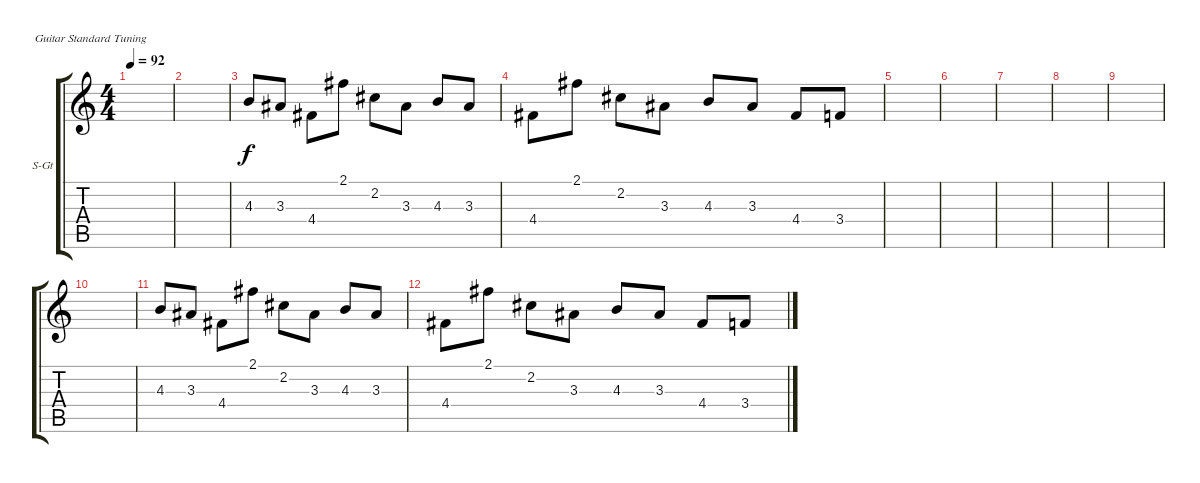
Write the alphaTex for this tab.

\defaultSystemsLayout 4
\bracketExtendMode groupsimilarinstruments
\firstSystemTrackNameOrientation horizontal
\otherSystemsTrackNameOrientation horizontal
\track ("Steel Guitar" "S-Gt") {instrument acousticguitarsteel}
\staff {score tabs}
\tuning (E4 B3 G3 D3 A2 E2)
\ts (4 4)
\tempo 92
\clef g2
\ks c
|
|
4.3.8 3.3.8 4.4.8 2.1.8 2.2.8 3.3.8 4.3.8 3.3.8 |
4.4.8 2.1.8 2.2.8 3.3.8 4.3.8 3.3.8 4.4.8 3.4.8 |
|
|
|
|
|
|
4.3.8 3.3.8 4.4.8 2.1.8 2.2.8 3.3.8 4.3.8 3.3.8 |
4.4.8 2.1.8 2.2.8 3.3.8 4.3.8 3.3.8 4.4.8 3.4.8
